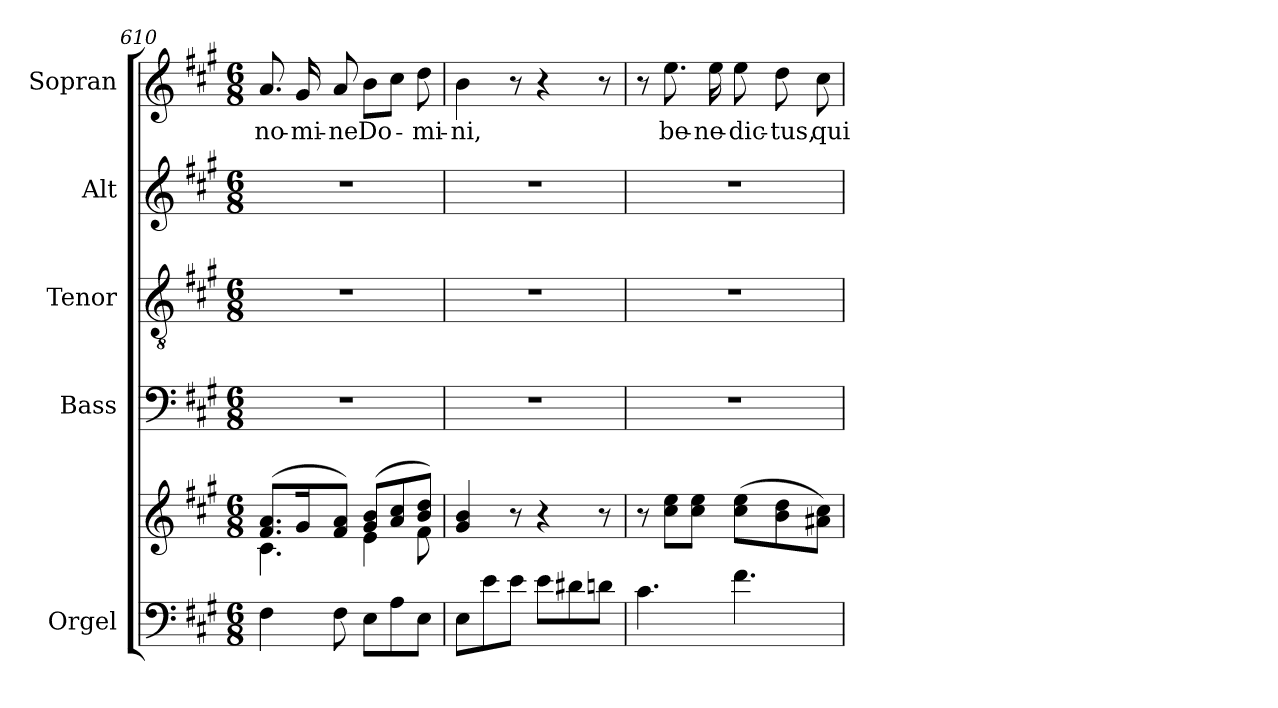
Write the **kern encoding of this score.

**kern	**kern	**kern	**kern	**kern	**kern	**text
*part5	*part5	*part4	*part3	*part2	*part1	*part1
*staff6	*staff5	*staff4	*staff3	*staff2	*staff1	*staff1
*I"Orgel	*	*I"Bass	*I"Tenor	*I"Alt	*I"Sopran	*
*I'Org.	*	*I'B.	*I'T.	*I'A.	*I'S.	*
*clefF4	*clefG2	*clefF4	*clefGv2	*clefG2	*clefG2	*
*k[f#c#g#]	*k[f#c#g#]	*k[f#c#g#]	*k[f#c#g#]	*k[f#c#g#]	*k[f#c#g#]	*
*A:	*A:	*A:	*A:	*A:	*A:	*
*M6/8	*M6/8	*M6/8	*M6/8	*M6/8	*M6/8	*
=610	=610	=610	=610	=610	=610	=610
*	*^	*	*	*	*	*
!	!	!	!	!	!	!	!LO:LY:b
4F#\	(>8.f#/ 8.a/L	4.c#\	2.r	2.r	2.r	8.a/	no-
!	!	!	!	!	!	!	!LO:LY:b
.	16g#/k	.	.	.	.	16g#/	-mi-
!	!	!	!	!	!	!	!LO:LY:b
8F#\	8f#/ 8a/J)	.	.	.	.	8a/	-ne
!	!	!	!	!	!	!	!LO:LY:b
8E\L	(>8g#/ 8b/L	4e\	.	.	.	8b\L	Do-
8A\	8a/ 8cc#/	.	.	.	.	8cc#\J	.
!	!	!	!	!	!	!	!LO:LY:b
8E\J	8b/ 8dd/J)	8f#\	.	.	.	8dd\	-mi-
=611	=611	=611	=611	=611	=611	=611	=611
!	!	!	!	!	!	!	!LO:LY:b
*	*v	*v	*	*	*	*	*
8E\L	4g#/ 4b/	2.r	2.r	2.r	4b\	-ni,
8e\	.	.	.	.	.	.
8e\J	8r	.	.	.	8r	.
8e\L	4r	.	.	.	4r	.
8d#X\	.	.	.	.	.	.
8dn\J	8r	.	.	.	8r	.
=612	=612	=612	=612	=612	=612	=612
4.c#\	8r	2.r	2.r	2.r	8r	.
!	!	!	!	!	!	!LO:LY:b
.	8cc#\ 8ee\L	.	.	.	8.ee\	be-
.	8cc#\ 8ee\J	.	.	.	.	.
!	!	!	!	!	!	!LO:LY:b
.	.	.	.	.	16ee\	-ne-
!	!	!	!	!	!	!LO:LY:b
4.f#\	(>8cc#\ 8ee\L	.	.	.	8ee\	-dic-
!	!	!	!	!	!	!LO:LY:b
.	8b\ 8dd\	.	.	.	8dd\	-tus,
!	!	!	!	!	!	!LO:LY:b
.	8a#X\ 8cc#\J)	.	.	.	8cc#\	qui
=	=	=	=	=	=	=
*-	*-	*-	*-	*-	*-	*-
